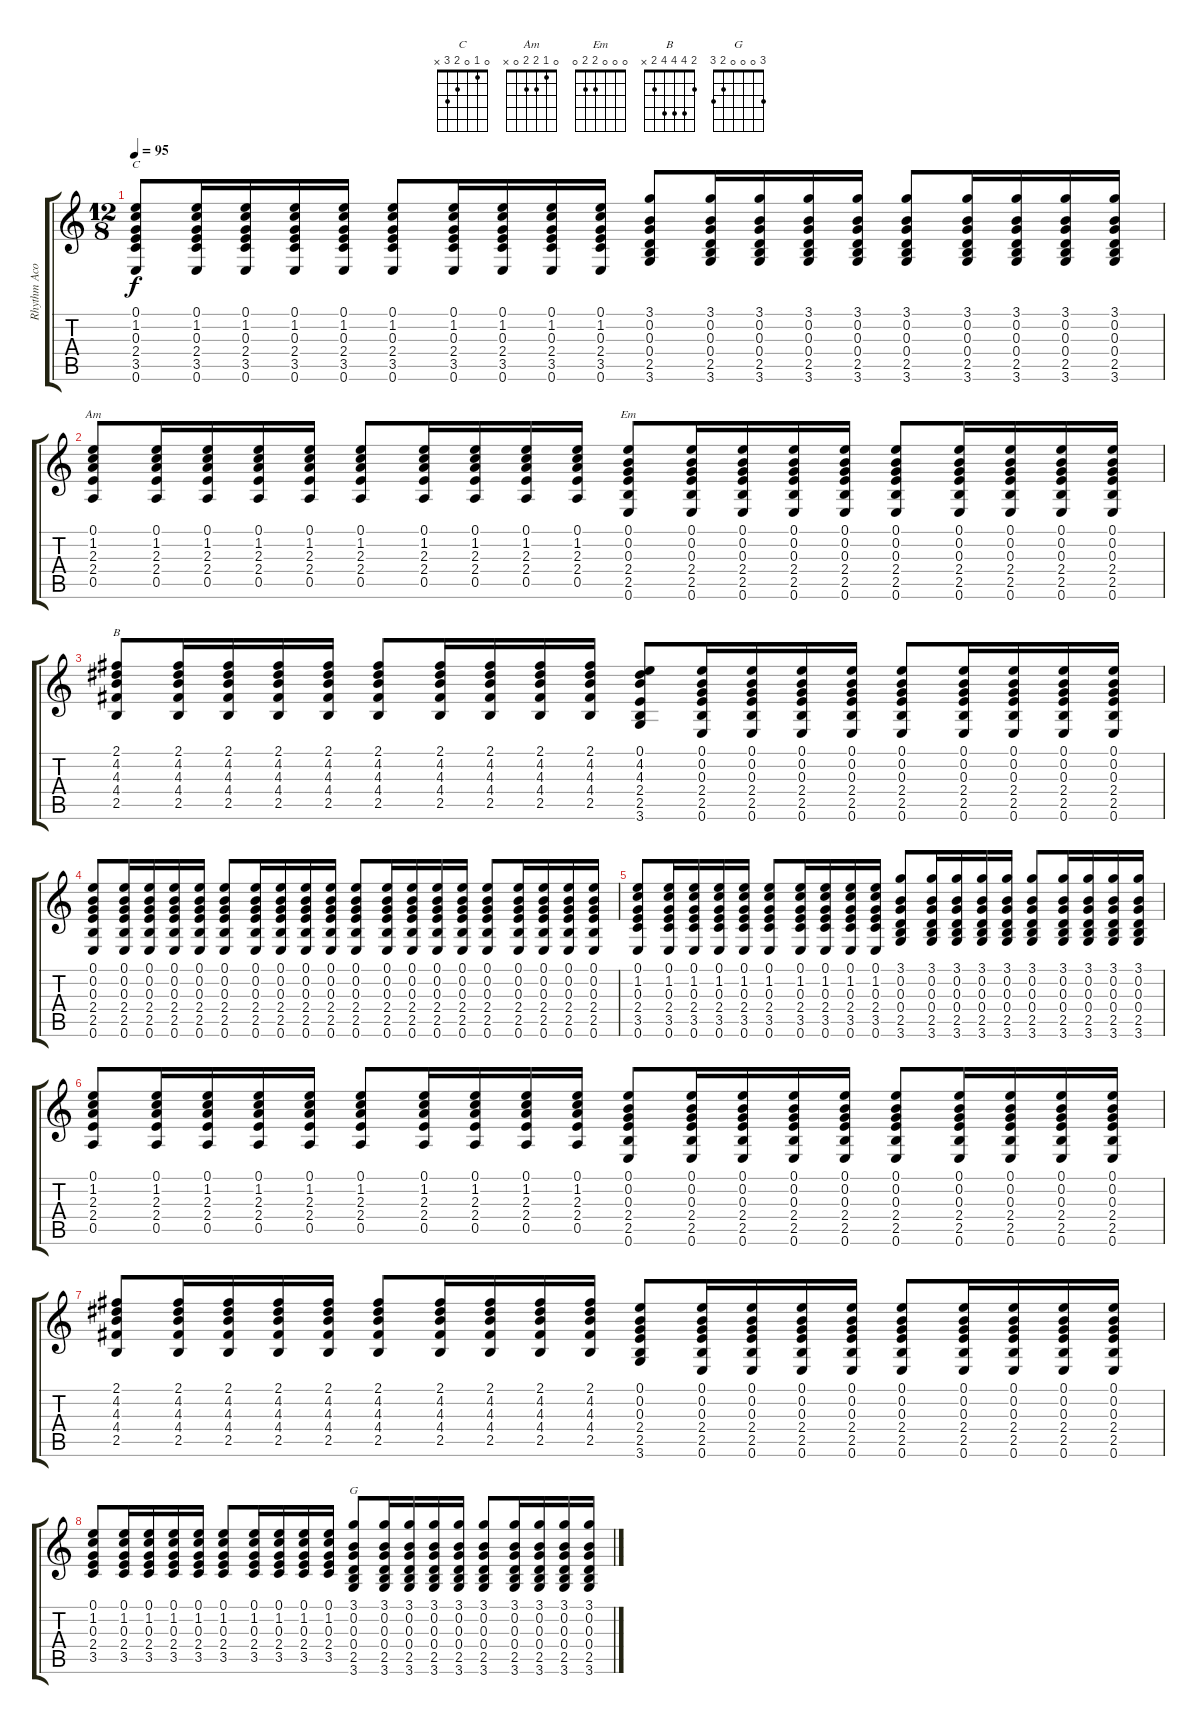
\track ("Rhythm Acoustic" "Rhythm Aco") {instrument acousticguitarsteel}
\staff {score tabs}
\tuning (E4 B3 G3 D3 A2 E2) {hide}
\chord ("C" 0 1 0 2 3 x)
\chord ("Am" 0 1 2 2 0 x)
\chord ("Em" 0 0 0 2 2 0)
\chord ("B" 2 4 4 4 2 x)
\chord ("G" 3 0 0 0 2 3)
\ts (12 8)
\tempo 95
\clef g2
\ks c
(0.1 1.2 0.3 2.4 3.5 0.6).8{ch "C" dy f} (0.1 1.2 0.3 2.4 3.5 0.6).16 (0.1 1.2 0.3 2.4 3.5 0.6).16 (0.1 1.2 0.3 2.4 3.5 0.6).16 (0.1 1.2 0.3 2.4 3.5 0.6).16 (0.1 1.2 0.3 2.4 3.5 0.6).8 (0.1 1.2 0.3 2.4 3.5 0.6).16 (0.1 1.2 0.3 2.4 3.5 0.6).16 (0.1 1.2 0.3 2.4 3.5 0.6).16 (0.1 1.2 0.3 2.4 3.5 0.6).16 (3.1 0.2 0.3 0.4 2.5 3.6).8 (3.1 0.2 0.3 0.4 2.5 3.6).16 (3.1 0.2 0.3 0.4 2.5 3.6).16 (3.1 0.2 0.3 0.4 2.5 3.6).16 (3.1 0.2 0.3 0.4 2.5 3.6).16 (3.1 0.2 0.3 0.4 2.5 3.6).8 (3.1 0.2 0.3 0.4 2.5 3.6).16 (3.1 0.2 0.3 0.4 2.5 3.6).16 (3.1 0.2 0.3 0.4 2.5 3.6).16 (3.1 0.2 0.3 0.4 2.5 3.6).16 |
(0.1 1.2 2.3 2.4 0.5).8{ch "Am"} (0.1 1.2 2.3 2.4 0.5).16 (0.1 1.2 2.3 2.4 0.5).16 (0.1 1.2 2.3 2.4 0.5).16 (0.1 1.2 2.3 2.4 0.5).16 (0.1 1.2 2.3 2.4 0.5).8 (0.1 1.2 2.3 2.4 0.5).16 (0.1 1.2 2.3 2.4 0.5).16 (0.1 1.2 2.3 2.4 0.5).16 (0.1 1.2 2.3 2.4 0.5).16 (0.1 0.2 0.3 2.4 2.5 0.6).8{ch "Em"} (0.1 0.2 0.3 2.4 2.5 0.6).16 (0.1 0.2 0.3 2.4 2.5 0.6).16 (0.1 0.2 0.3 2.4 2.5 0.6).16 (0.1 0.2 0.3 2.4 2.5 0.6).16 (0.1 0.2 0.3 2.4 2.5 0.6).8 (0.1 0.2 0.3 2.4 2.5 0.6).16 (0.1 0.2 0.3 2.4 2.5 0.6).16 (0.1 0.2 0.3 2.4 2.5 0.6).16 (0.1 0.2 0.3 2.4 2.5 0.6).16 |
(2.1 4.2 4.3 4.4 2.5).8{ch "B"} (2.1 4.2 4.3 4.4 2.5).16 (2.1 4.2 4.3 4.4 2.5).16 (2.1 4.2 4.3 4.4 2.5).16 (2.1 4.2 4.3 4.4 2.5).16 (2.1 4.2 4.3 4.4 2.5).8 (2.1 4.2 4.3 4.4 2.5).16 (2.1 4.2 4.3 4.4 2.5).16 (2.1 4.2 4.3 4.4 2.5).16 (2.1 4.2 4.3 4.4 2.5).16 (0.1 4.2 4.3 2.4 2.5 3.6).8 (0.1 0.2 0.3 2.4 2.5 0.6).16 (0.1 0.2 0.3 2.4 2.5 0.6).16 (0.1 0.2 0.3 2.4 2.5 0.6).16 (0.1 0.2 0.3 2.4 2.5 0.6).16 (0.1 0.2 0.3 2.4 2.5 0.6).8 (0.1 0.2 0.3 2.4 2.5 0.6).16 (0.1 0.2 0.3 2.4 2.5 0.6).16 (0.1 0.2 0.3 2.4 2.5 0.6).16 (0.1 0.2 0.3 2.4 2.5 0.6).16 |
(0.1 0.2 0.3 2.4 2.5 0.6).8 (0.1 0.2 0.3 2.4 2.5 0.6).16 (0.1 0.2 0.3 2.4 2.5 0.6).16 (0.1 0.2 0.3 2.4 2.5 0.6).16 (0.1 0.2 0.3 2.4 2.5 0.6).16 (0.1 0.2 0.3 2.4 2.5 0.6).8 (0.1 0.2 0.3 2.4 2.5 0.6).16 (0.1 0.2 0.3 2.4 2.5 0.6).16 (0.1 0.2 0.3 2.4 2.5 0.6).16 (0.1 0.2 0.3 2.4 2.5 0.6).16 (0.1 0.2 0.3 2.4 2.5 0.6).8 (0.1 0.2 0.3 2.4 2.5 0.6).16 (0.1 0.2 0.3 2.4 2.5 0.6).16 (0.1 0.2 0.3 2.4 2.5 0.6).16 (0.1 0.2 0.3 2.4 2.5 0.6).16 (0.1 0.2 0.3 2.4 2.5 0.6).8 (0.1 0.2 0.3 2.4 2.5 0.6).16 (0.1 0.2 0.3 2.4 2.5 0.6).16 (0.1 0.2 0.3 2.4 2.5 0.6).16 (0.1 0.2 0.3 2.4 2.5 0.6).16 |
(0.1 1.2 0.3 2.4 3.5 0.6).8 (0.1 1.2 0.3 2.4 3.5 0.6).16 (0.1 1.2 0.3 2.4 3.5 0.6).16 (0.1 1.2 0.3 2.4 3.5 0.6).16 (0.1 1.2 0.3 2.4 3.5 0.6).16 (0.1 1.2 0.3 2.4 3.5 0.6).8 (0.1 1.2 0.3 2.4 3.5 0.6).16 (0.1 1.2 0.3 2.4 3.5 0.6).16 (0.1 1.2 0.3 2.4 3.5 0.6).16 (0.1 1.2 0.3 2.4 3.5 0.6).16 (3.1 0.2 0.3 0.4 2.5 3.6).8 (3.1 0.2 0.3 0.4 2.5 3.6).16 (3.1 0.2 0.3 0.4 2.5 3.6).16 (3.1 0.2 0.3 0.4 2.5 3.6).16 (3.1 0.2 0.3 0.4 2.5 3.6).16 (3.1 0.2 0.3 0.4 2.5 3.6).8 (3.1 0.2 0.3 0.4 2.5 3.6).16 (3.1 0.2 0.3 0.4 2.5 3.6).16 (3.1 0.2 0.3 0.4 2.5 3.6).16 (3.1 0.2 0.3 0.4 2.5 3.6).16 |
(0.1 1.2 2.3 2.4 0.5).8 (0.1 1.2 2.3 2.4 0.5).16 (0.1 1.2 2.3 2.4 0.5).16 (0.1 1.2 2.3 2.4 0.5).16 (0.1 1.2 2.3 2.4 0.5).16 (0.1 1.2 2.3 2.4 0.5).8 (0.1 1.2 2.3 2.4 0.5).16 (0.1 1.2 2.3 2.4 0.5).16 (0.1 1.2 2.3 2.4 0.5).16 (0.1 1.2 2.3 2.4 0.5).16 (0.1 0.2 0.3 2.4 2.5 0.6).8 (0.1 0.2 0.3 2.4 2.5 0.6).16 (0.1 0.2 0.3 2.4 2.5 0.6).16 (0.1 0.2 0.3 2.4 2.5 0.6).16 (0.1 0.2 0.3 2.4 2.5 0.6).16 (0.1 0.2 0.3 2.4 2.5 0.6).8 (0.1 0.2 0.3 2.4 2.5 0.6).16 (0.1 0.2 0.3 2.4 2.5 0.6).16 (0.1 0.2 0.3 2.4 2.5 0.6).16 (0.1 0.2 0.3 2.4 2.5 0.6).16 |
(2.1 4.2 4.3 4.4 2.5).8 (2.1 4.2 4.3 4.4 2.5).16 (2.1 4.2 4.3 4.4 2.5).16 (2.1 4.2 4.3 4.4 2.5).16 (2.1 4.2 4.3 4.4 2.5).16 (2.1 4.2 4.3 4.4 2.5).8 (2.1 4.2 4.3 4.4 2.5).16 (2.1 4.2 4.3 4.4 2.5).16 (2.1 4.2 4.3 4.4 2.5).16 (2.1 4.2 4.3 4.4 2.5).16 (0.1 0.2 0.3 2.4 2.5 3.6).8 (0.1 0.2 0.3 2.4 2.5 0.6).16 (0.1 0.2 0.3 2.4 2.5 0.6).16 (0.1 0.2 0.3 2.4 2.5 0.6).16 (0.1 0.2 0.3 2.4 2.5 0.6).16 (0.1 0.2 0.3 2.4 2.5 0.6).8 (0.1 0.2 0.3 2.4 2.5 0.6).16 (0.1 0.2 0.3 2.4 2.5 0.6).16 (0.1 0.2 0.3 2.4 2.5 0.6).16 (0.1 0.2 0.3 2.4 2.5 0.6).16 |
(0.1 1.2 0.3 2.4 3.5).8 (0.1 1.2 0.3 2.4 3.5).16 (0.1 1.2 0.3 2.4 3.5).16 (0.1 1.2 0.3 2.4 3.5).16 (0.1 1.2 0.3 2.4 3.5).16 (0.1 1.2 0.3 2.4 3.5).8 (0.1 1.2 0.3 2.4 3.5).16 (0.1 1.2 0.3 2.4 3.5).16 (0.1 1.2 0.3 2.4 3.5).16 (0.1 1.2 0.3 2.4 3.5).16 (3.1 0.2 0.3 0.4 2.5 3.6).8{ch "G"} (3.1 0.2 0.3 0.4 2.5 3.6).16 (3.1 0.2 0.3 0.4 2.5 3.6).16 (3.1 0.2 0.3 0.4 2.5 3.6).16 (3.1 0.2 0.3 0.4 2.5 3.6).16 (3.1 0.2 0.3 0.4 2.5 3.6).8 (3.1 0.2 0.3 0.4 2.5 3.6).16 (3.1 0.2 0.3 0.4 2.5 3.6).16 (3.1 0.2 0.3 0.4 2.5 3.6).16 (3.1 0.2 0.3 0.4 2.5 3.6).16
